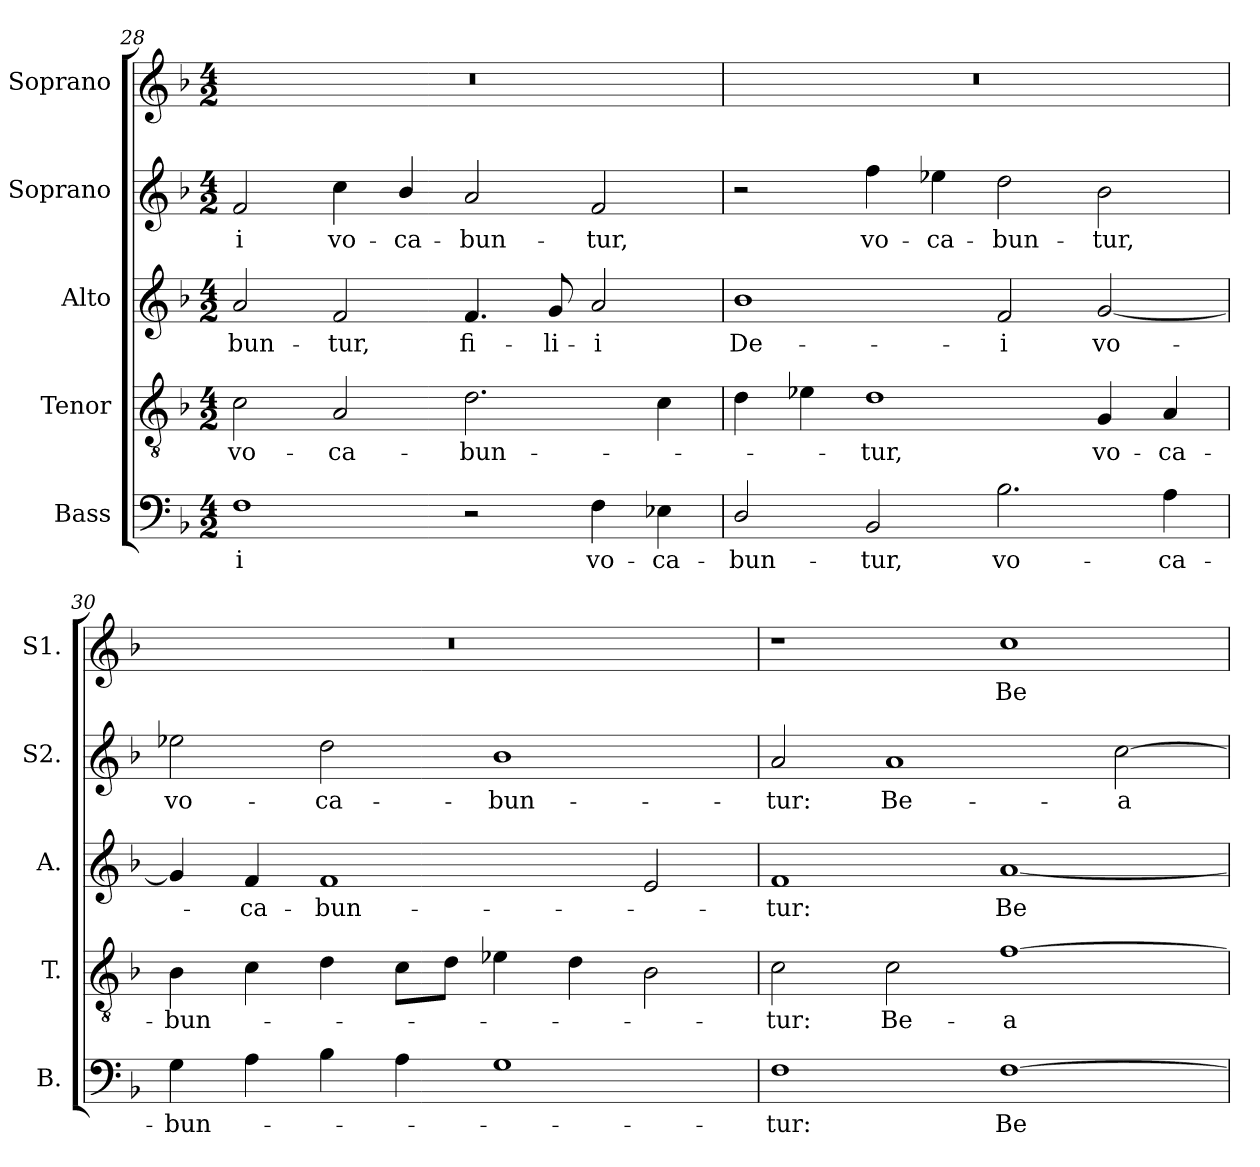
**kern	**text	**kern	**text	**kern	**text	**kern	**text	**kern	**text
*part5	*part5	*part4	*part4	*part3	*part3	*part2	*part2	*part1	*part1
*staff5	*staff5	*staff4	*staff4	*staff3	*staff3	*staff2	*staff2	*staff1	*staff1
*I"Bass	*	*I"Tenor	*	*I"Alto	*	*I"Soprano	*	*I"Soprano	*
*I'B.	*	*I'T.	*	*I'A.	*	*I'S2.	*	*I'S1.	*
*clefF4	*	*clefGv2	*	*clefG2	*	*clefG2	*	*clefG2	*
*	*	*ITrd7c12	*	*	*	*	*	*	*
*k[b-]	*	*k[b-]	*	*k[b-]	*	*k[b-]	*	*k[b-]	*
*F:	*	*F:	*	*F:	*	*F:	*	*F:	*
*M4/2	*	*M4/2	*	*M4/2	*	*M4/2	*	*M4/2	*
=28	=28	=28	=28	=28	=28	=28	=28	=28	=28
!	!LO:LY:b:color=#000000	!	!	!	!	!	!	!	!
!	!	!	!LO:LY:b:color=#000000	!	!	!	!	!	!
!	!	!	!	!	!LO:LY:b:color=#000000	!	!	!	!
!	!	!	!	!	!	!	!LO:LY:b:color=#000000	!LO:N:vis=1	!
1Fi	-i	2Ci\	vo-	2ai/	-bun-	2fi/	-i	0r	.
!	!	!	!LO:LY:b:color=#000000	!	!	!	!	!	!
!	!	!	!	!	!LO:LY:b:color=#000000	!	!	!	!
!	!	!	!	!	!	!	!LO:LY:b:color=#000000	!	!
.	.	2AAi/	-ca-	2fi/	-tur,	4cci\	vo-	.	.
!	!	!	!	!	!	!	!LO:LY:b:color=#000000	!	!
.	.	.	.	.	.	4b-i/	-ca-	.	.
!	!	!	!LO:LY:b:color=#000000	!	!	!	!	!	!
!	!	!	!	!	!LO:LY:b:color=#000000	!	!	!	!
!	!	!	!	!	!	!	!LO:LY:b:color=#000000	!	!
2r	.	2.Di\	-bun-	4.fi/	fi-	2ai/	-bun-	.	.
!	!	!	!	!	!LO:LY:b:color=#000000	!	!	!	!
.	.	.	.	8gi/	-li-	.	.	.	.
!	!LO:LY:b:color=#000000	!	!	!	!	!	!	!	!
!	!	!	!	!	!LO:LY:b:color=#000000	!	!	!	!
!	!	!	!	!	!	!	!LO:LY:b:color=#000000	!	!
4Fi\	vo-	.	.	2ai/	-i	2fi/	-tur,	.	.
!	!LO:LY:b:color=#000000	!	!	!	!	!	!	!	!
4E-Xi\	-ca-	4Ci\	.	.	.	.	.	.	.
=29	=29	=29	=29	=29	=29	=29	=29	=29	=29
!	!LO:LY:b:color=#000000	!	!	!	!	!	!	!	!
!	!	!	!	!	!LO:LY:b:color=#000000	!	!	!LO:N:vis=1	!
2Di/	-bun-	4Di\	.	1b-i	De-	2r	.	0r	.
.	.	4E-Xi\	.	.	.	.	.	.	.
!	!LO:LY:b:color=#000000	!	!	!	!	!	!	!	!
!	!	!	!LO:LY:b:color=#000000	!	!	!	!	!	!
!	!	!	!	!	!	!	!LO:LY:b:color=#000000	!	!
2BB-i/	-tur,	1Di	-tur,	.	.	4ffi\	vo-	.	.
!	!	!	!	!	!	!	!LO:LY:b:color=#000000	!	!
.	.	.	.	.	.	4ee-Xi\	-ca-	.	.
!	!LO:LY:b:color=#000000	!	!	!	!	!	!	!	!
!	!	!	!	!	!LO:LY:b:color=#000000	!	!	!	!
!	!	!	!	!	!	!	!LO:LY:b:color=#000000	!	!
2.B-i\	vo-	.	.	2fi/	-i	2ddi\	-bun-	.	.
!	!	!	!LO:LY:b:color=#000000	!	!	!	!	!	!
!	!	!	!	!	!LO:LY:b:color=#000000	!	!	!	!
!	!	!	!	!	!	!	!LO:LY:b:color=#000000	!	!
.	.	4GGi/	vo-	[2gi/	vo-	2b-i\	-tur,	.	.
!	!LO:LY:b:color=#000000	!	!	!	!	!	!	!	!
!	!	!	!LO:LY:b:color=#000000	!	!	!	!	!	!
4Ai\	-ca-	4AAi/	-ca-	.	.	.	.	.	.
!!LO:PB:g=z
=30	=30	=30	=30	=30	=30	=30	=30	=30	=30
!	!LO:LY:b:color=#000000	!	!	!	!	!	!	!	!
!	!	!	!LO:LY:b:color=#000000	!	!	!	!	!	!
!	!	!	!	!	!	!	!LO:LY:b:color=#000000	!LO:N:vis=1	!
4Gi\	-bun-	4BB-i\	-bun-	4gi/]	.	2ee-Xi\	vo-	0r	.
!	!	!	!	!	!LO:LY:b:color=#000000	!	!	!	!
4Ai\	.	4Ci\	.	4fi/	-ca-	.	.	.	.
!	!	!	!	!	!LO:LY:b:color=#000000	!	!	!	!
!	!	!	!	!	!	!	!LO:LY:b:color=#000000	!	!
4B-i\	.	4Di\	.	1fi	-bun-	2ddi\	-ca-	.	.
4Ai\	.	8Ci\L	.	.	.	.	.	.	.
.	.	8Di\J	.	.	.	.	.	.	.
!	!	!	!	!	!	!	!LO:LY:b:color=#000000	!	!
1Gi	.	4E-Xi\	.	.	.	1b-i	-bun-	.	.
.	.	4Di\	.	.	.	.	.	.	.
.	.	2BB-i\	.	2ei/	.	.	.	.	.
=31	=31	=31	=31	=31	=31	=31	=31	=31	=31
!	!LO:LY:b:color=#000000	!	!	!	!	!	!	!	!
!	!	!	!LO:LY:b:color=#000000	!	!	!	!	!	!
!	!	!	!	!	!LO:LY:b:color=#000000	!	!	!	!
!	!	!	!	!	!	!	!LO:LY:b:color=#000000	!	!
1Fi	-tur:	2Ci\	-tur:	1fi	-tur:	2ai/	-tur:	1r	.
!	!	!	!LO:LY:b:color=#000000	!	!	!	!	!	!
!	!	!	!	!	!	!	!LO:LY:b:color=#000000	!	!
.	.	2Ci\	Be-	.	.	1ai	Be-	.	.
!	!LO:LY:b:color=#000000	!	!	!	!	!	!	!	!
!	!	!	!LO:LY:b:color=#000000	!	!	!	!	!	!
!	!	!	!	!	!LO:LY:b:color=#000000	!	!	!	!
!	!	!	!	!	!	!	!	!	!LO:LY:b:color=#000000
[1Fi	Be-	[1Fi	-a-	[1ai	Be-	.	.	1cci	Be-
!	!	!	!	!	!	!	!LO:LY:b:color=#000000	!	!
.	.	.	.	.	.	[2cci\	-a-	.	.
=	=	=	=	=	=	=	=	=	=
*-	*-	*-	*-	*-	*-	*-	*-	*-	*-
